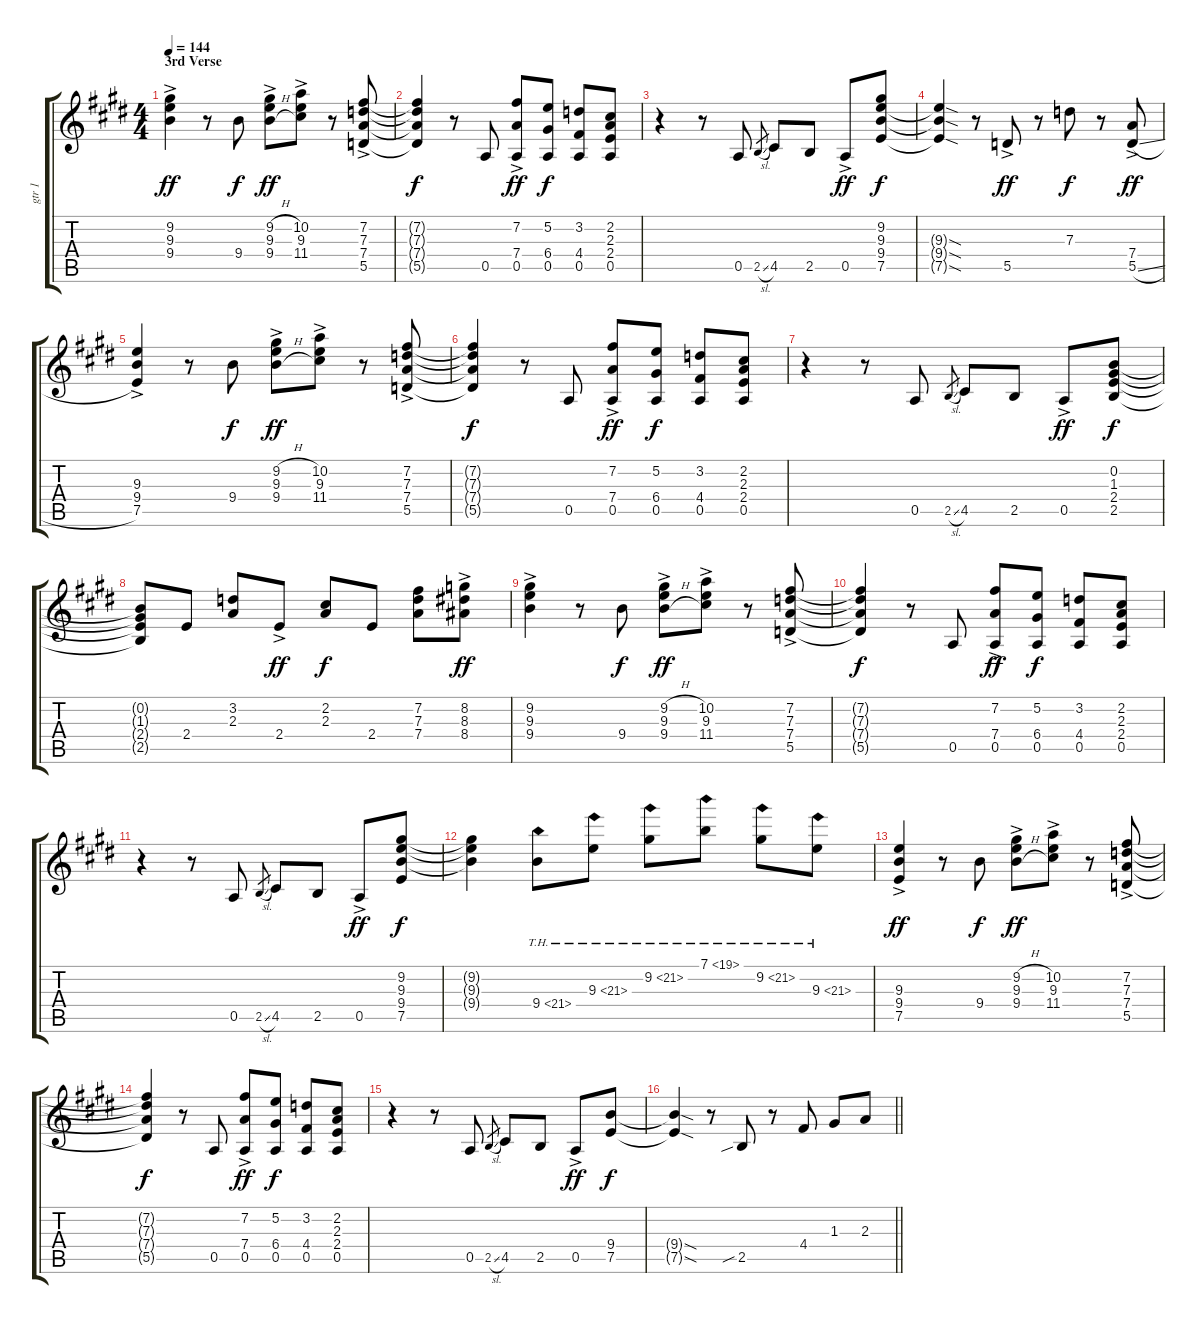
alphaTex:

\track ("gtr 1 " "gtr 1 ") {instrument distortionguitar}
\staff {score tabs}
\tuning (E4 B3 G3 D3 A2 E2) {hide}
\ts (4 4)
\section ("" "3rd Verse")
\tempo 144
\clef g2
\ks c#minor
(9.2{ac} 9.3{ac} 9.4{ac}).4{dy ff} r.8 9.4.8{dy f} (9.2{h ac} 9.3{ac} 9.4{h ac}).8{dy ff} (10.2{ac} 9.3{ac} 11.4{ac}).8 r.8 (7.2{ac} 7.3{ac} 7.4{ac} 5.5{ac}).8 |
(7.2{t} 7.3{t} 7.4{t} 5.5{t}).4{dy f} r.8 0.5.8 (7.2{ac} 7.4{ac} 0.5{ac}).8{dy ff} (5.2 6.4 0.5).8{dy f} (3.2 4.4 0.5).8 (2.2 2.3 2.4 0.5).8 |
r.4 r.8 0.5.8 2.5{sl}.8{gr} 4.5.8 2.5.8 0.5{ac}.8{dy ff} (9.2 9.3 9.4 7.5).8{dy f} |
\ks e
(9.3{sod t} 9.4{sod t} 7.5{sod t}).4 r.8 5.5{ac}.8{dy ff} r.8 7.3.8{dy f} r.8 (7.4{ac} 5.5{sl ac}).8{dy ff} |
\ks c#minor
(9.3{ac} 9.4{ac} 7.5{ac}).4 r.8 9.4.8{dy f} (9.2{h ac} 9.3{ac} 9.4{h ac}).8{dy ff} (10.2{ac} 9.3{ac} 11.4{ac}).8 r.8 (7.2{ac} 7.3{ac} 7.4{ac} 5.5{ac}).8 |
(7.2{t} 7.3{t} 7.4{t} 5.5{t}).4{dy f} r.8 0.5.8 (7.2{ac} 7.4{ac} 0.5{ac}).8{dy ff} (5.2 6.4 0.5).8{dy f} (3.2 4.4 0.5).8 (2.2 2.3 2.4 0.5).8 |
\ks e
r.4 r.8 0.5.8 2.5{sl}.8{gr} 4.5.8 2.5.8 0.5{ac}.8{dy ff} (0.2 1.3 2.4 2.5).8{dy f} |
\ks c#minor
(0.2{t} 1.3{t} 2.4{t} 2.5{t}).8 2.4.8 (3.2 2.3).8 2.4{ac}.8{dy ff} (2.2 2.3).8{dy f} 2.4.8 (7.2 7.3 7.4).8 (8.2{ac} 8.3{ac} 8.4{ac}).8{dy ff} |
(9.2{ac} 9.3{ac} 9.4{ac}).4 r.8 9.4.8{dy f} (9.2{h ac} 9.3{ac} 9.4{h ac}).8{dy ff} (10.2{ac} 9.3{ac} 11.4{ac}).8 r.8 (7.2{ac} 7.3{ac} 7.4{ac} 5.5{ac}).8 |
\ks e
(7.2{t} 7.3{t} 7.4{t} 5.5{t}).4{dy f} r.8 0.5.8 (7.2{ac} 7.4{ac} 0.5{ac}).8{dy ff} (5.2 6.4 0.5).8{dy f} (3.2 4.4 0.5).8 (2.2 2.3 2.4 0.5).8 |
\ks c#minor
r.4 r.8 0.5.8 2.5{sl}.8{gr} 4.5.8 2.5.8 0.5{ac}.8{dy ff} (9.2 9.3 9.4 7.5).8{dy f} |
\ks e
(9.2{t} 9.3{t} 9.4{t}).4 9.4{th 12}.8 9.3{th 12}.8 9.2{th 12}.8 7.1{th 12}.8 9.2{th 12}.8 9.3{th 12}.8 |
\ks c#minor
(9.3{ac} 9.4{ac} 7.5{ac}).4{dy ff} r.8 9.4.8{dy f} (9.2{h ac} 9.3{ac} 9.4{h ac}).8{dy ff} (10.2{ac} 9.3{ac} 11.4{ac}).8 r.8 (7.2{ac} 7.3{ac} 7.4{ac} 5.5{ac}).8 |
(7.2{t} 7.3{t} 7.4{t} 5.5{t}).4{dy f} r.8 0.5.8 (7.2{ac} 7.4{ac} 0.5{ac}).8{dy ff} (5.2 6.4 0.5).8{dy f} (3.2 4.4 0.5).8 (2.2 2.3 2.4 0.5).8 |
r.4 r.8 0.5.8 2.5{sl}.8{gr} 4.5.8 2.5.8 0.5{ac}.8{dy ff} (9.4 7.5).8{dy f} |
\barLineRight lightlight
(9.4{sod t} 7.5{sod t}).4 r.8 2.5{sib}.8 r.8 4.4.8 1.3.8 2.3.8
